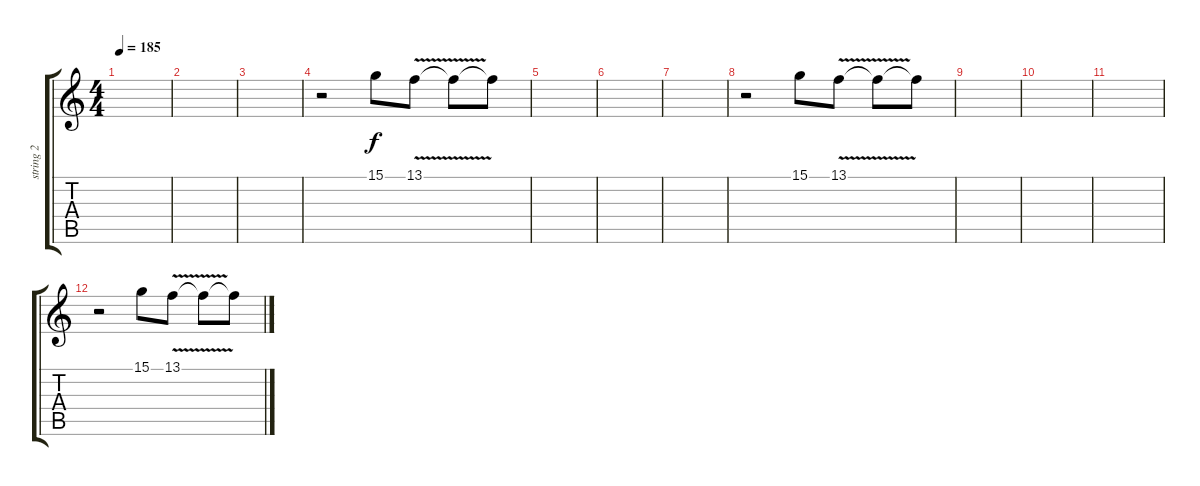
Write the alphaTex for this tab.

\track ("string 2" "string 2") {instrument stringensemble1}
\staff {score tabs}
\tuning (E4 B3 G3 D3 A2 E2) {hide}
\ts (4 4)
\tempo 185
\clef g2
\ks c
|
|
|
r.2{volume 11} 15.1.8 13.1{v}.8 13.1{t}.8 13.1{t}.8 |
|
|
|
r.2 15.1.8 13.1{v}.8 13.1{t}.8 13.1{t}.8 |
|
|
|
r.2 15.1.8 13.1{v}.8 13.1{t}.8 13.1{t}.8
